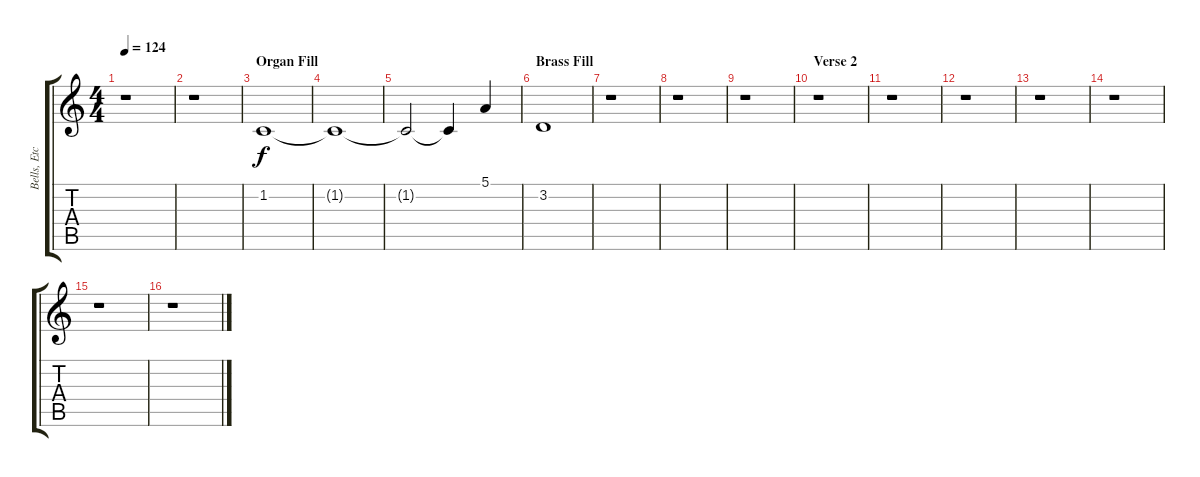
\track ("Bells, Etc" "Bells, Etc") {instrument tubularbells}
\staff {score tabs}
\tuning (E4 B3 G3 D3 A2 E2) {hide}
\ts (4 4)
\tempo 124
\clef g2
\ks c
r.1{dy f} |
r.1 |
\section ("" "Organ Fill")
1.2.1 |
1.2{t}.1 |
1.2{t}.2 1.2{t}.4 5.1.4 |
\section ("" "Brass Fill")
3.2.1 |
r.1 |
r.1 |
r.1 |
\section ("" "Verse 2")
r.1 |
r.1 |
r.1 |
r.1 |
r.1 |
r.1 |
r.1
